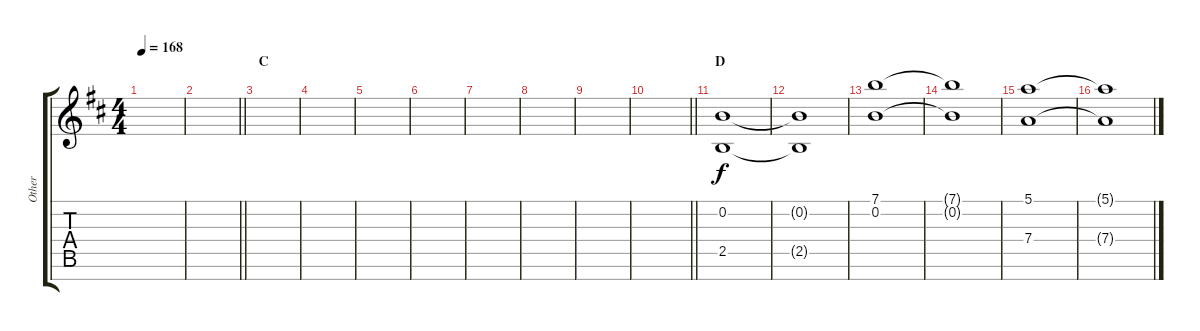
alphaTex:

\track ("Other" "Other") {instrument lead2sawtooth}
\staff {score tabs}
\tuning (E5 B4 G4 D4 A3 E3 B2) {hide}
\ts (4 4)
\tempo 168
\clef g2
\ks d
|
\barLineRight lightlight
|
\section ("" "C")
|
|
|
|
|
|
|
\barLineRight lightlight
|
\section ("" "D")
(0.2 2.5).1 |
(0.2{t} 2.5{t}).1 |
(7.1 0.2).1 |
(7.1{t} 0.2{t}).1 |
(5.1 7.4).1 |
(5.1{t} 7.4{t}).1
